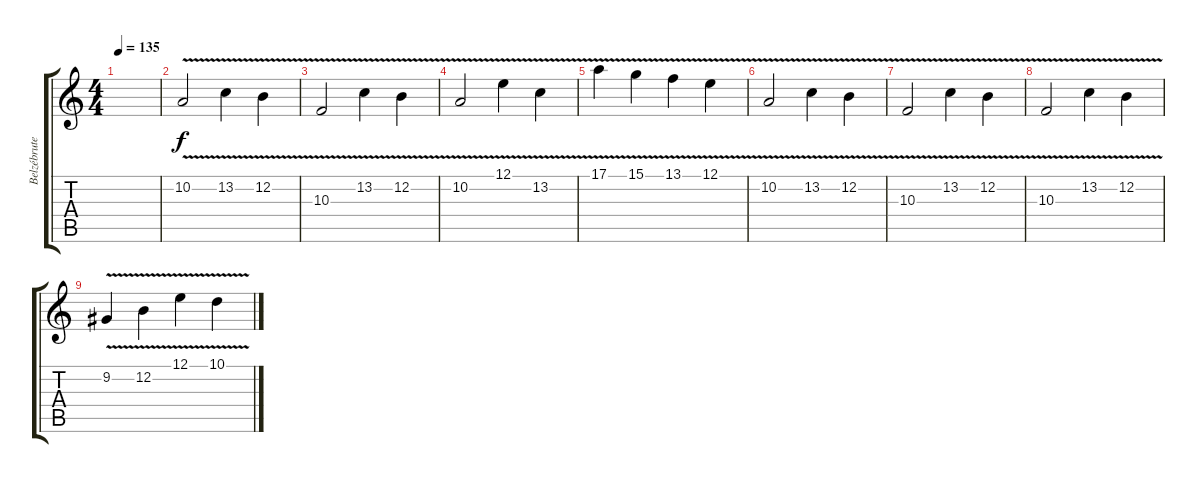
\track ("Belzébrute" "Belzébrute") {instrument violin}
\staff {score tabs}
\tuning (E4 B3 G3 D3 A2 E2) {hide}
\ts (4 4)
\tempo 135
\clef g2
\ks c
|
10.2{v}.2 13.2{v}.4 12.2{v}.4 |
10.3{v}.2 13.2{v}.4 12.2{v}.4 |
10.2{v}.2 12.1{v}.4 13.2{v}.4 |
17.1{v}.4 15.1{v}.4 13.1{v}.4 12.1{v}.4 |
10.2{v}.2 13.2{v}.4 12.2{v}.4 |
10.3{v}.2 13.2{v}.4 12.2{v}.4 |
10.3{v}.2 13.2{v}.4 12.2{v}.4 |
9.2{v}.4 12.2{v}.4 12.1{v}.4 10.1{v}.4
